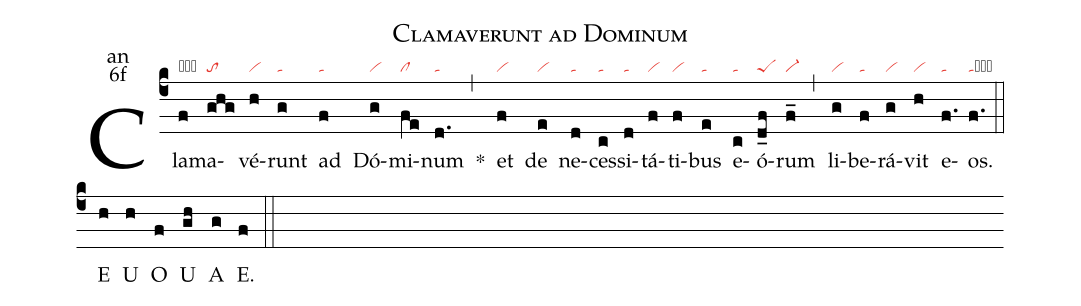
name:Clamaverunt ad Dominum;
office-part:an;
mode:6f;
nabc-lines:1;
%%
(c4) Cla(f|obta)ma(ghg|to)vé(h|vi)runt(g|ta) ad(f|ta) Dó(g|vi)mi(fe|cl)num(d.|ta) <sp>*</sp>(,) et(f|vi) de(e|vi) ne(d|ta)ces(c|ta)si(d|ta)tá(f|vi)ti(f|vi)bus(e|ta) e(c|ta)ó(d_f|peS)rum(f_|vi-) (,) li(g|vi)be(f|ta)rá(g|vi)vit(h|vi) e(f.|ta)os.(f.|tacb) (::) <eu>E(h) U(h) O(f) U(gh) A(g) E.(f) </eu>(::)
